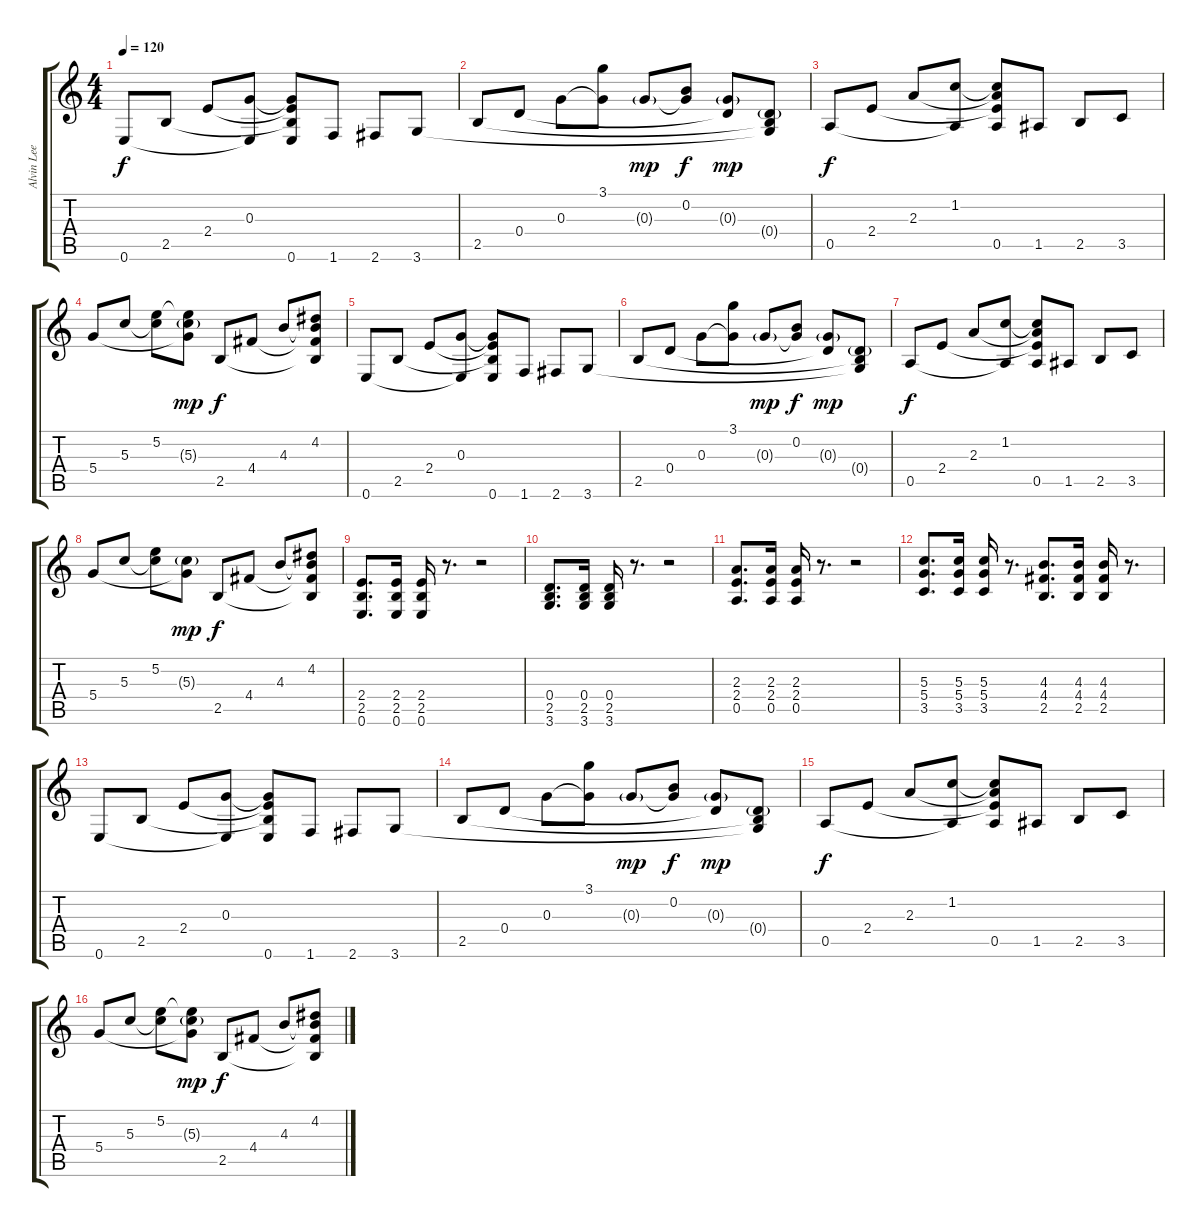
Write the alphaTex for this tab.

\track ("Alvin Lee (riff)" "Alvin Lee ") {instrument acousticguitarsteel}
\staff {score tabs}
\tuning (E4 B3 G3 D3 A2 E2) {hide}
\ts (4 4)
\tempo 120
\clef g2
\ks c
0.6.8{dy f instrument acousticguitarsteel} 2.5.8 2.4.8 (0.3 0.6{t}).8 (0.3{t} 2.4{t} 2.5{t} 0.6).8 1.6.8 2.6.8 3.6.8 |
2.5.8 0.4.8 0.3.8 (3.1 0.3{t}).8 0.3{g}.8{dy mp} (0.2 0.3{t}).8{dy f} (0.3{g} 0.4{t}).8{dy mp} (0.4{g} 2.5{t} 3.6{t}).8 |
0.5.8{dy f} 2.4.8 2.3.8 (1.2 0.5{t}).8 (1.2{t} 2.3{t} 2.4{t} 0.5).8 1.5.8 2.5.8 3.5.8 |
5.4.8 5.3.8 (5.2 5.3{t}).8 (5.2{t} 5.3{g} 5.4{t}).8{dy mp} 2.5.8{dy f} 4.4.8 4.3.8 (4.2 4.3{t} 4.4{t} 2.5{t}).8 |
0.6.8 2.5.8 2.4.8 (0.3 0.6{t}).8 (0.3{t} 2.4{t} 2.5{t} 0.6).8 1.6.8 2.6.8 3.6.8 |
2.5.8 0.4.8 0.3.8 (3.1 0.3{t}).8 0.3{g}.8{dy mp} (0.2 0.3{t}).8{dy f} (0.3{g} 0.4{t}).8{dy mp} (0.4{g} 2.5{t} 3.6{t}).8 |
0.5.8{dy f} 2.4.8 2.3.8 (1.2 0.5{t}).8 (1.2{t} 2.3{t} 2.4{t} 0.5).8 1.5.8 2.5.8 3.5.8 |
5.4.8 5.3.8 (5.2 5.3{t}).8 (5.3{g} 5.4{t}).8{dy mp} 2.5.8{dy f} 4.4.8 4.3.8 (4.2 4.3{t} 4.4{t} 2.5{t}).8 |
(2.4 2.5 0.6).8{d} (2.4 2.5 0.6).16 (2.4 2.5 0.6).16 r.8{d} r.2 |
(0.4 2.5 3.6).8{d} (0.4 2.5 3.6).16 (0.4 2.5 3.6).16 r.8{d} r.2 |
(2.3 2.4 0.5).8{d} (2.3 2.4 0.5).16 (2.3 2.4 0.5).16 r.8{d} r.2 |
(5.3 5.4 3.5).8{d} (5.3 5.4 3.5).16 (5.3 5.4 3.5).16 r.8{d} (4.3 4.4 2.5).8{d} (4.3 4.4 2.5).16 (4.3 4.4 2.5).16 r.8{d} |
0.6.8 2.5.8 2.4.8 (0.3 0.6{t}).8 (0.3{t} 2.4{t} 2.5{t} 0.6).8 1.6.8 2.6.8 3.6.8 |
2.5.8 0.4.8 0.3.8 (3.1 0.3{t}).8 0.3{g}.8{dy mp} (0.2 0.3{t}).8{dy f} (0.3{g} 0.4{t}).8{dy mp} (0.4{g} 2.5{t} 3.6{t}).8 |
0.5.8{dy f} 2.4.8 2.3.8 (1.2 0.5{t}).8 (1.2{t} 2.3{t} 2.4{t} 0.5).8 1.5.8 2.5.8 3.5.8 |
5.4.8 5.3.8 (5.2 5.3{t}).8 (5.2{t} 5.3{g} 5.4{t}).8{dy mp} 2.5.8{dy f} 4.4.8 4.3.8 (4.2 4.3{t} 4.4{t} 2.5{t}).8
